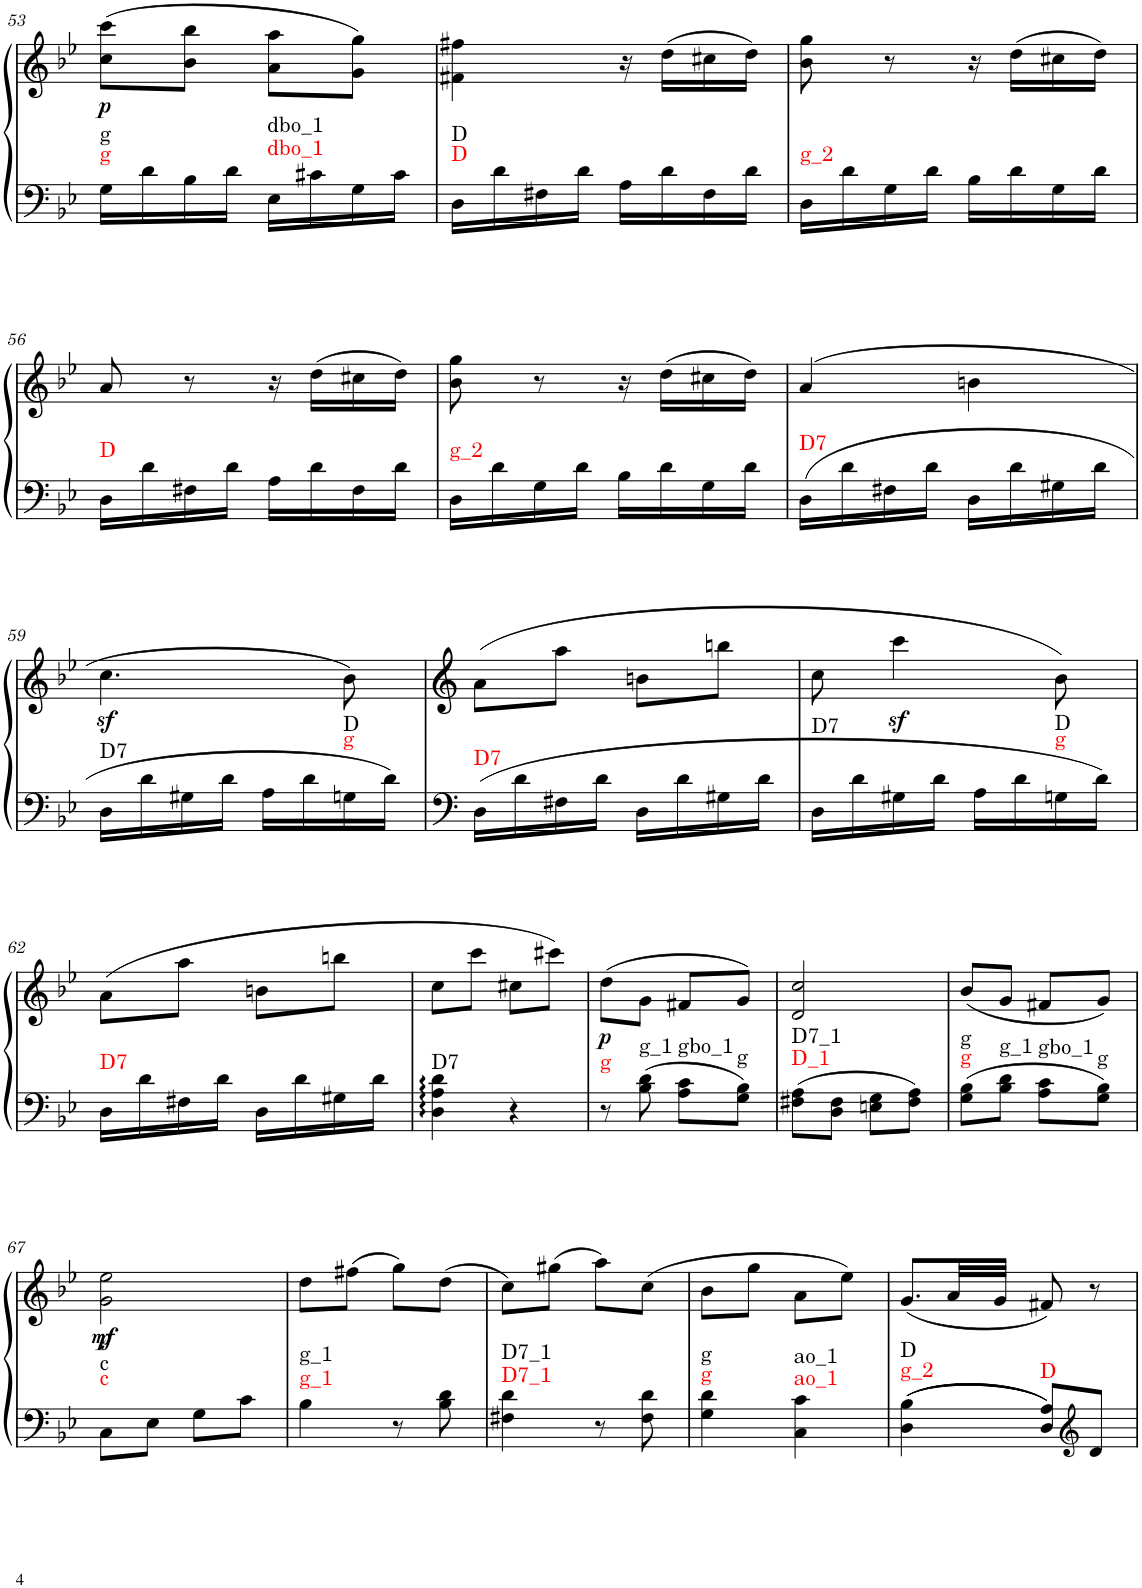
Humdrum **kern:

**kern	**kern	**dynam	**harte
*part1	*part1	*part1	*part1
*staff2	*staff1	*staff1/2	*
*I"Klavier linke Hand	*	*	*
!!LO:PB:g=z
*clefG2	*clefG2	*	*
*k[b-e-]	*k[b-e-]	*	*
*M2/4	*M2/4	*	*
=53	=53	=53	=53
!	!	!LO:DY:b	!LO:H:n=1:kt=g
!	!	!	!LO:H:n=2:kt=g
16G\LL	(8cc\ 8ccc\L	p	N N
16d\	.	.	.
16B-\	8b-\ 8bb-\J	.	.
16d\JJ	.	.	.
!	!	!	!LO:H:n=1:kt=dbo_1
!	!	!	!LO:H:n=2:kt=dbo_1
16E-\LL	8a\ 8aa\L	.	N N
16c#X\	.	.	.
16G\	8g\ 8gg\J)	.	.
16c#\JJ	.	.	.
=54	=54	=54	=54
!	!	!	!LO:H:n=1:kt=D
!	!	!	!LO:H:n=2:kt=D
16D\LL	4f#X\ 4ff#X\	.	N N
16d\	.	.	.
16F#X\	.	.	.
16d\JJ	.	.	.
16A\LL	16r	.	.
16d\	(16dd\LL	.	.
16F#\	16cc#X\	.	.
16d\JJ	16dd\JJ)	.	.
=55	=55	=55	=55
!	!	!	!LO:H:kt=g_2
16D\LL	8b-\ 8gg\	.	N
16d\	.	.	.
16G\	8r	.	.
16d\JJ	.	.	.
16B-\LL	16r	.	.
16d\	(16dd\LL	.	.
16G\	16cc#X\	.	.
16d\JJ	16dd\JJ)	.	.
!!LO:LB:g=z
=56	=56	=56	=56
!	!	!	!LO:H:kt=D
16D\LL	8a/	.	N
16d\	.	.	.
16F#X\	8r	.	.
16d\JJ	.	.	.
16A\LL	16r	.	.
16d\	(16dd\LL	.	.
16F#\	16cc#X\	.	.
16d\JJ	16dd\JJ)	.	.
=57	=57	=57	=57
!	!	!	!LO:H:kt=g_2
16D\LL	8b-\ 8gg\	.	N
16d\	.	.	.
16G\	8r	.	.
16d\JJ	.	.	.
16B-\LL	16r	.	.
16d\	(16dd\LL	.	.
16G\	16cc#X\	.	.
16d\JJ	16dd\JJ)	.	.
=58	=58	=58	=58
!	!	!	!LO:H:kt=D7
16D\LL	(4a/	.	N
16d\	.	.	.
16F#X\	.	.	.
16d\JJ	.	.	.
16D\LL	4bn\	.	.
16d\	.	.	.
16G#X\	.	.	.
16d\JJ	.	.	.
!!LO:LB:g=z
=59	=59	=59	=59
!	!	!	!LO:H:kt=D7
16D\LL	4.ccz<\	.	N
16d\	.	.	.
16G#X\	.	.	.
16d\JJ	.	.	.
16A\LL	.	.	.
16d\	.	.	.
!	!	!	!LO:H:n=1:kt=g
!	!	!	!LO:H:n=2:kt=D
16Gn\	8b-\)	.	N N
16d\JJ	.	.	.
=60	=60	=60	=60
!	!	!	!LO:H:kt=D7
16D\LL	(8a\L	.	N
16d\	.	.	.
16F#X\	8aa\J	.	.
16d\JJ	.	.	.
16D\LL	8bn\L	.	.
16d\	.	.	.
16G#X\	8bbn\J	.	.
16d\JJ	.	.	.
=61	=61	=61	=61
!	!	!	!LO:H:kt=D7
16D\LL	8cc\	.	N
16d\	.	.	.
16G#X\	4cccz<\	.	.
16d\JJ	.	.	.
16A\LL	.	.	.
16d\	.	.	.
!	!	!	!LO:H:n=1:kt=g
!	!	!	!LO:H:n=2:kt=D
16Gn\	8b-\)	.	N N
16d\JJ	.	.	.
!!LO:LB:g=z
=62	=62	=62	=62
!	!	!	!LO:H:kt=D7
16D\LL	(8a\L	.	N
16d\	.	.	.
16F#X\	8aa\J	.	.
16d\JJ	.	.	.
16D\LL	8bn\L	.	.
16d\	.	.	.
16G#X\	8bbn\J	.	.
16d\JJ	.	.	.
=63	=63	=63	=63
!	!	!	!LO:H:kt=D7
4D\: 4A\: 4d\:	8cc\L	.	N
.	8ccc\J	.	.
4r	8cc#X\L	.	.
.	8ccc#X\J)	.	.
=64	=64	=64	=64
!	!	!LO:DY:b	!LO:H:kt=g
8r	(8dd\L	p	N
!	!	!	!LO:H:kt=g_1
8B-\ 8d\	8g\J	.	N
!	!	!	!LO:H:kt=gbo_1
8A\ 8c\L	8f#X/L	.	N
!	!	!	!LO:H:kt=g
8G\ 8B-\J	8g/J)	.	N
=65	=65	=65	=65
!	!	!	!LO:H:n=1:kt=D_1
!	!	!	!LO:H:n=2:kt=D7_1
8F#X\ 8A\L	2d/ 2cc/	.	N N
8D\ 8F#\J	.	.	.
8En\ 8G\L	.	.	.
8F#\ 8A\J	.	.	.
=66	=66	=66	=66
!	!	!	!LO:H:n=1:kt=g
!	!	!	!LO:H:n=2:kt=g
8G\ 8B-\L	(8b-/L	.	N N
!	!	!	!LO:H:kt=g_1
8B-\ 8d\J	8g/J	.	N
!	!	!	!LO:H:kt=gbo_1
8A\ 8c\L	8f#X/L	.	N
!	!	!	!LO:H:kt=g
8G\ 8B-\J	8g/J)	.	N
!!LO:LB:g=z
=67	=67	=67	=67
!	!	!LO:DY:b	!
!	!	!LO:DY:n=1:b	!LO:H:n=1:kt=c
!	!	!	!LO:H:n=2:kt=c
8C\L	2g\ 2ee-\	mf p	N N
8E-\J	.	.	.
8G\L	.	.	.
8c\J	.	.	.
=68	=68	=68	=68
!	!	!	!LO:H:n=1:kt=g_1
!	!	!	!LO:H:n=2:kt=g_1
4B-\	8dd\L	.	N N
.	(8ff#X\J	.	.
8r	8gg\L)	.	.
8B-\ 8d\	(8dd\J	.	.
=69	=69	=69	=69
!	!	!	!LO:H:n=1:kt=D7_1
!	!	!	!LO:H:n=2:kt=D7_1
4F#X\ 4d\	8cc\L)	.	N N
.	(8gg#X\J	.	.
8r	8aa\L)	.	.
8F#\ 8d\	(8cc\J	.	.
=70	=70	=70	=70
!	!	!	!LO:H:n=1:kt=g
!	!	!	!LO:H:n=2:kt=g
4G\ 4d\	8b-\L	.	N N
.	8gg\J	.	.
!	!	!	!LO:H:n=1:kt=ao_1
!	!	!	!LO:H:n=2:kt=ao_1
4C\ 4c\	8a\L	.	N N
.	8ee-\J)	.	.
=71	=71	=71	=71
!	!	!	!LO:H:n=1:kt=g_2
!	!	!	!LO:H:n=2:kt=D
4D\ 4B-\	(8.g/L	.	N N
.	32a/LL	.	.
.	32g/JJJ	.	.
!	!	!	!LO:H:kt=D
8D/ 8A/L	8f#X/)	.	N
*clefG2	*	*	*
8d/J	8r	.	.
=	=	=	=
*-	*-	*-	*-
